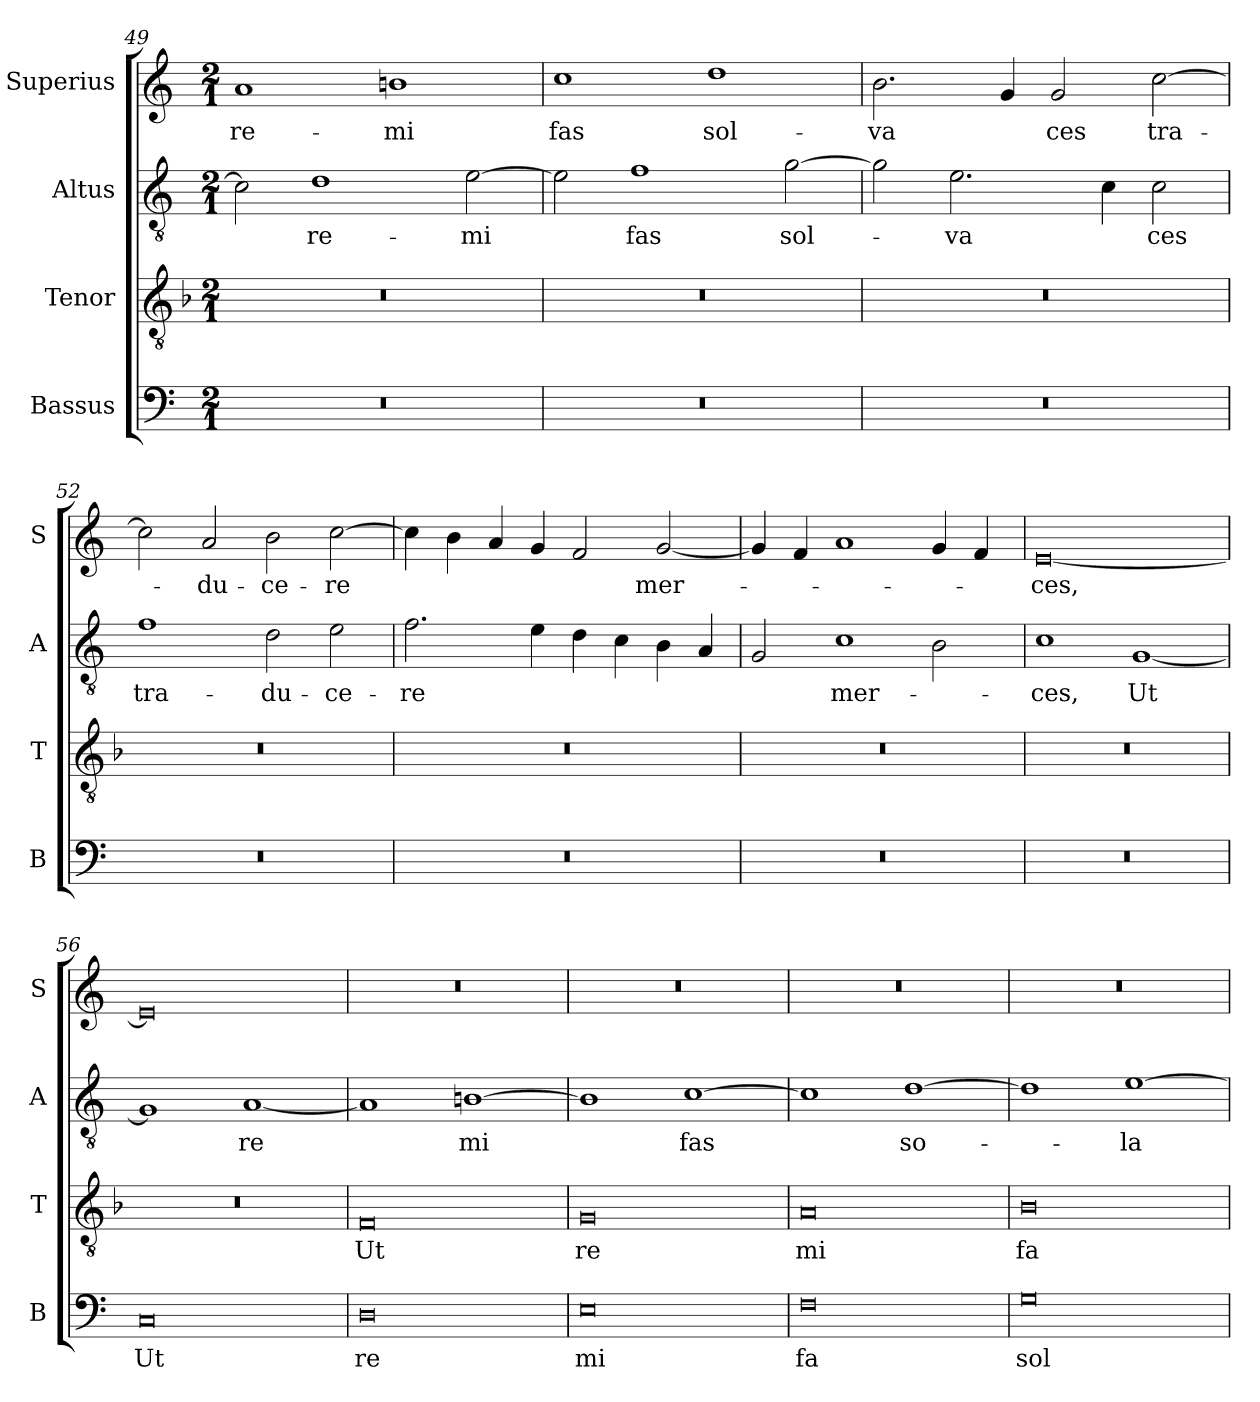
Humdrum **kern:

**kern	**text	**kern	**text	**kern	**text	**kern	**text
*part4	*part4	*part3	*part3	*part2	*part2	*part1	*part1
*staff4	*staff4	*staff3	*staff3	*staff2	*staff2	*staff1	*staff1
*I"Bassus	*	*I"Tenor	*	*I"Altus	*	*I"Superius	*
*I'B	*	*I'T	*	*I'A	*	*I'S	*
*clefF4	*	*clefGv2	*	*clefGv2	*	*clefG2	*
*k[]	*	*k[b-]	*	*k[]	*	*k[]	*
*M2/1	*	*M2/1	*	*M2/1	*	*M2/1	*
=49	=49	=49	=49	=49	=49	=49	=49
0r	.	0r	.	2c\]	.	1a	re-
.	.	.	.	1d	re-	.	.
.	.	.	.	.	.	1bn	-mi
.	.	.	.	[2e\	-mi	.	.
=50	=50	=50	=50	=50	=50	=50	=50
0r	.	0r	.	2e\]	.	1cc	fas
.	.	.	.	1f	fas	.	.
.	.	.	.	.	.	1dd	sol-
.	.	.	.	[2g\	sol-	.	.
=51	=51	=51	=51	=51	=51	=51	=51
0r	.	0r	.	2g\]	.	2.b\	-va
.	.	.	.	2.e\	-va	.	.
.	.	.	.	.	.	4g/	.
.	.	.	.	.	.	2g/	-ces
.	.	.	.	4c\	.	.	.
.	.	.	.	2c\	-ces	[2cc\	tra-
=52	=52	=52	=52	=52	=52	=52	=52
0r	.	0r	.	1f	tra-	2cc\]	.
.	.	.	.	.	.	2a/	-du-
.	.	.	.	2d\	-du-	2b\	-ce-
.	.	.	.	2e\	-ce-	[2cc\	-re
=53	=53	=53	=53	=53	=53	=53	=53
0r	.	0r	.	2.f\	-re	4cc\]	.
.	.	.	.	.	.	4b\	.
.	.	.	.	.	.	4a/	.
.	.	.	.	4e\	.	4g/	.
.	.	.	.	4d\	.	2f/	.
.	.	.	.	4c\	.	.	.
.	.	.	.	4B\	.	[2g/	mer-
.	.	.	.	4A/	.	.	.
=54	=54	=54	=54	=54	=54	=54	=54
0r	.	0r	.	2G/	.	4g/]	.
.	.	.	.	.	.	4f/	.
.	.	.	.	1c	mer-	1a	.
.	.	.	.	2B\	.	4g/	.
.	.	.	.	.	.	4f/	.
=55	=55	=55	=55	=55	=55	=55	=55
0r	.	0r	.	1c	-ces,	[0e	-ces,
.	.	.	.	[1G	Ut	.	.
=56	=56	=56	=56	=56	=56	=56	=56
0C	Ut	0r	.	1G]	.	0e]	.
.	.	.	.	[1A	re	.	.
=57	=57	=57	=57	=57	=57	=57	=57
0D	re	0F	Ut	1A]	.	0r	.
.	.	.	.	[1Bn	mi	.	.
=58	=58	=58	=58	=58	=58	=58	=58
0E	mi	0G	re	1B]	.	0r	.
.	.	.	.	[1c	fas	.	.
=59	=59	=59	=59	=59	=59	=59	=59
0F	fa	0A	mi	1c]	.	0r	.
.	.	.	.	[1d	so-	.	.
=60	=60	=60	=60	=60	=60	=60	=60
0G	sol	0B-	fa	1d]	.	0r	.
.	.	.	.	[1e	-la	.	.
=	=	=	=	=	=	=	=
*-	*-	*-	*-	*-	*-	*-	*-
